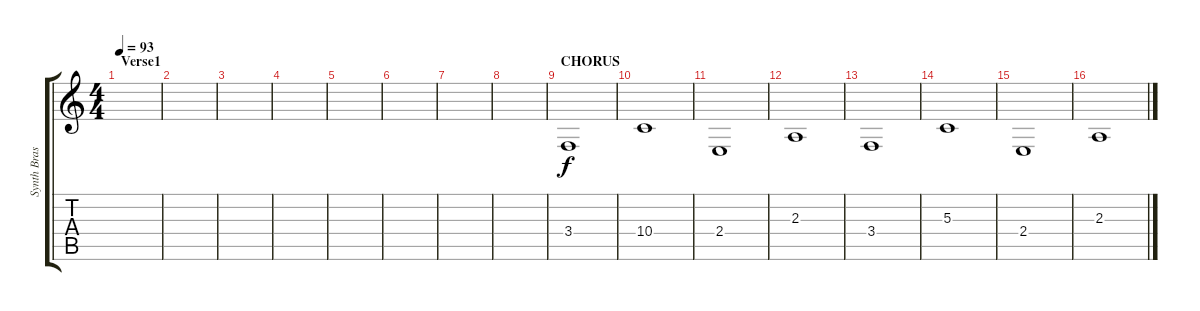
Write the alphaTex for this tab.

\track ("Synth Brass" "Synth Bras") {instrument synthbrass1}
\staff {score tabs}
\tuning (E4 B3 G3 D3 A2 E2) {hide}
\ts (4 4)
\section ("" "Verse1")
\tempo 93
\clef g2
\ks c
|
|
|
|
|
|
|
|
\section ("" "CHORUS")
3.4.1 |
10.4.1 |
2.4.1 |
2.3.1 |
3.4.1 |
5.3.1 |
2.4.1 |
2.3.1
